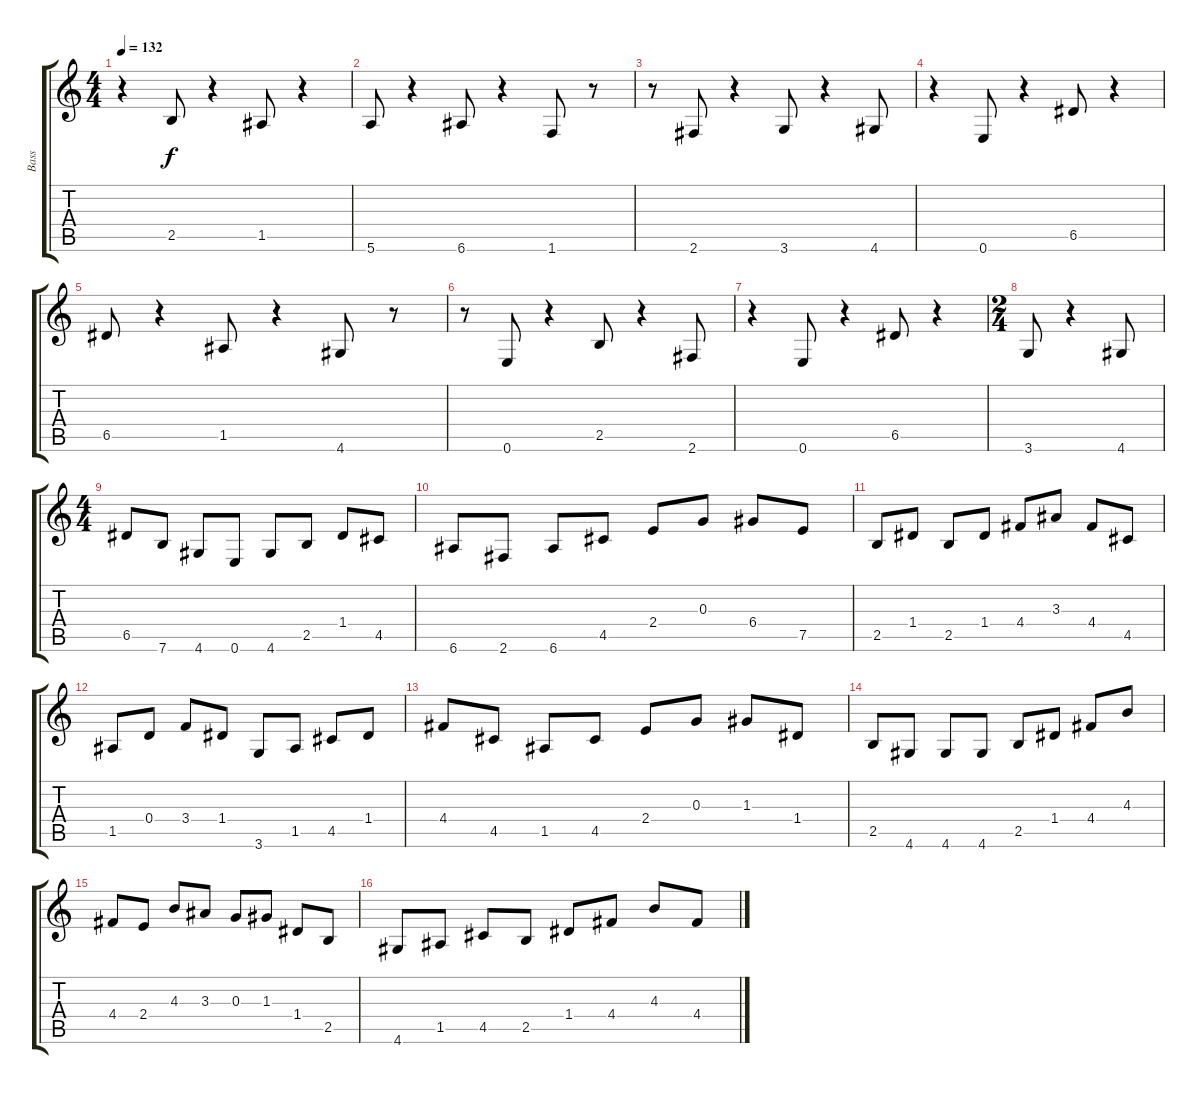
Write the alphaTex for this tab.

\track ("Bass" "Bass") {instrument electricbasspick}
\staff {score tabs}
\tuning (E4 B3 G3 D3 A2 E2) {hide}
\ts (4 4)
\tempo 132
\clef g2
\ks c
r.4{dy f} 2.5.8 r.4 1.5.8 r.4 |
5.6.8 r.4 6.6.8 r.4 1.6.8 r.8 |
r.8 2.6.8 r.4 3.6.8 r.4 4.6.8 |
r.4 0.6.8 r.4 6.5.8 r.4 |
6.5.8 r.4 1.5.8 r.4 4.6.8 r.8 |
r.8 0.6.8 r.4 2.5.8 r.4 2.6.8 |
r.4 0.6.8 r.4 6.5.8 r.4 |
\ts (2 4)
3.6.8 r.4 4.6.8 |
\ts (4 4)
6.5.8 7.6.8 4.6.8 0.6.8 4.6.8 2.5.8 1.4.8 4.5.8 |
6.6.8 2.6.8 6.6.8 4.5.8 2.4.8 0.3.8 6.4.8 7.5.8 |
2.5.8 1.4.8 2.5.8 1.4.8 4.4.8 3.3.8 4.4.8 4.5.8 |
1.5.8 0.4.8 3.4.8 1.4.8 3.6.8 1.5.8 4.5.8 1.4.8 |
4.4.8 4.5.8 1.5.8 4.5.8 2.4.8 0.3.8 1.3.8 1.4.8 |
2.5.8 4.6.8 4.6.8 4.6.8 2.5.8 1.4.8 4.4.8 4.3.8 |
4.4.8 2.4.8 4.3.8 3.3.8 0.3.8 1.3.8 1.4.8 2.5.8 |
4.6.8 1.5.8 4.5.8 2.5.8 1.4.8 4.4.8 4.3.8 4.4.8
